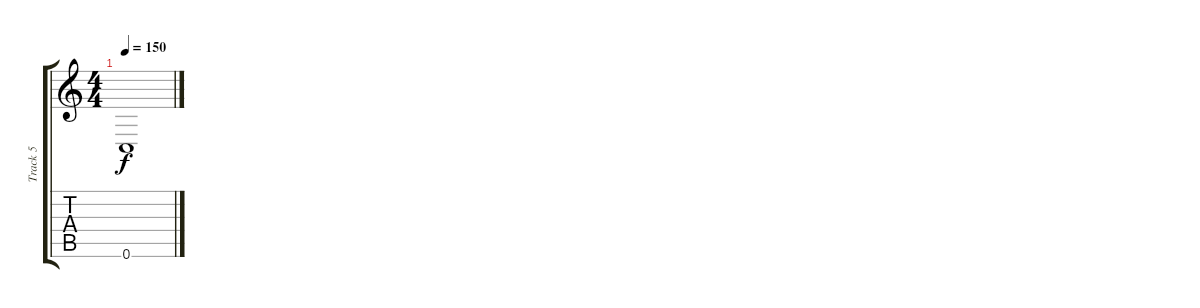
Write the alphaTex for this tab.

\track ("Track 5" "Track 5") {instrument acousticguitarsteel}
\staff {score tabs}
\tuning (D4 A3 F3 C3 G2 C2) {hide}
\ts (4 4)
\tempo 150
\clef g2
\ks c
0.6.1{dy f}
